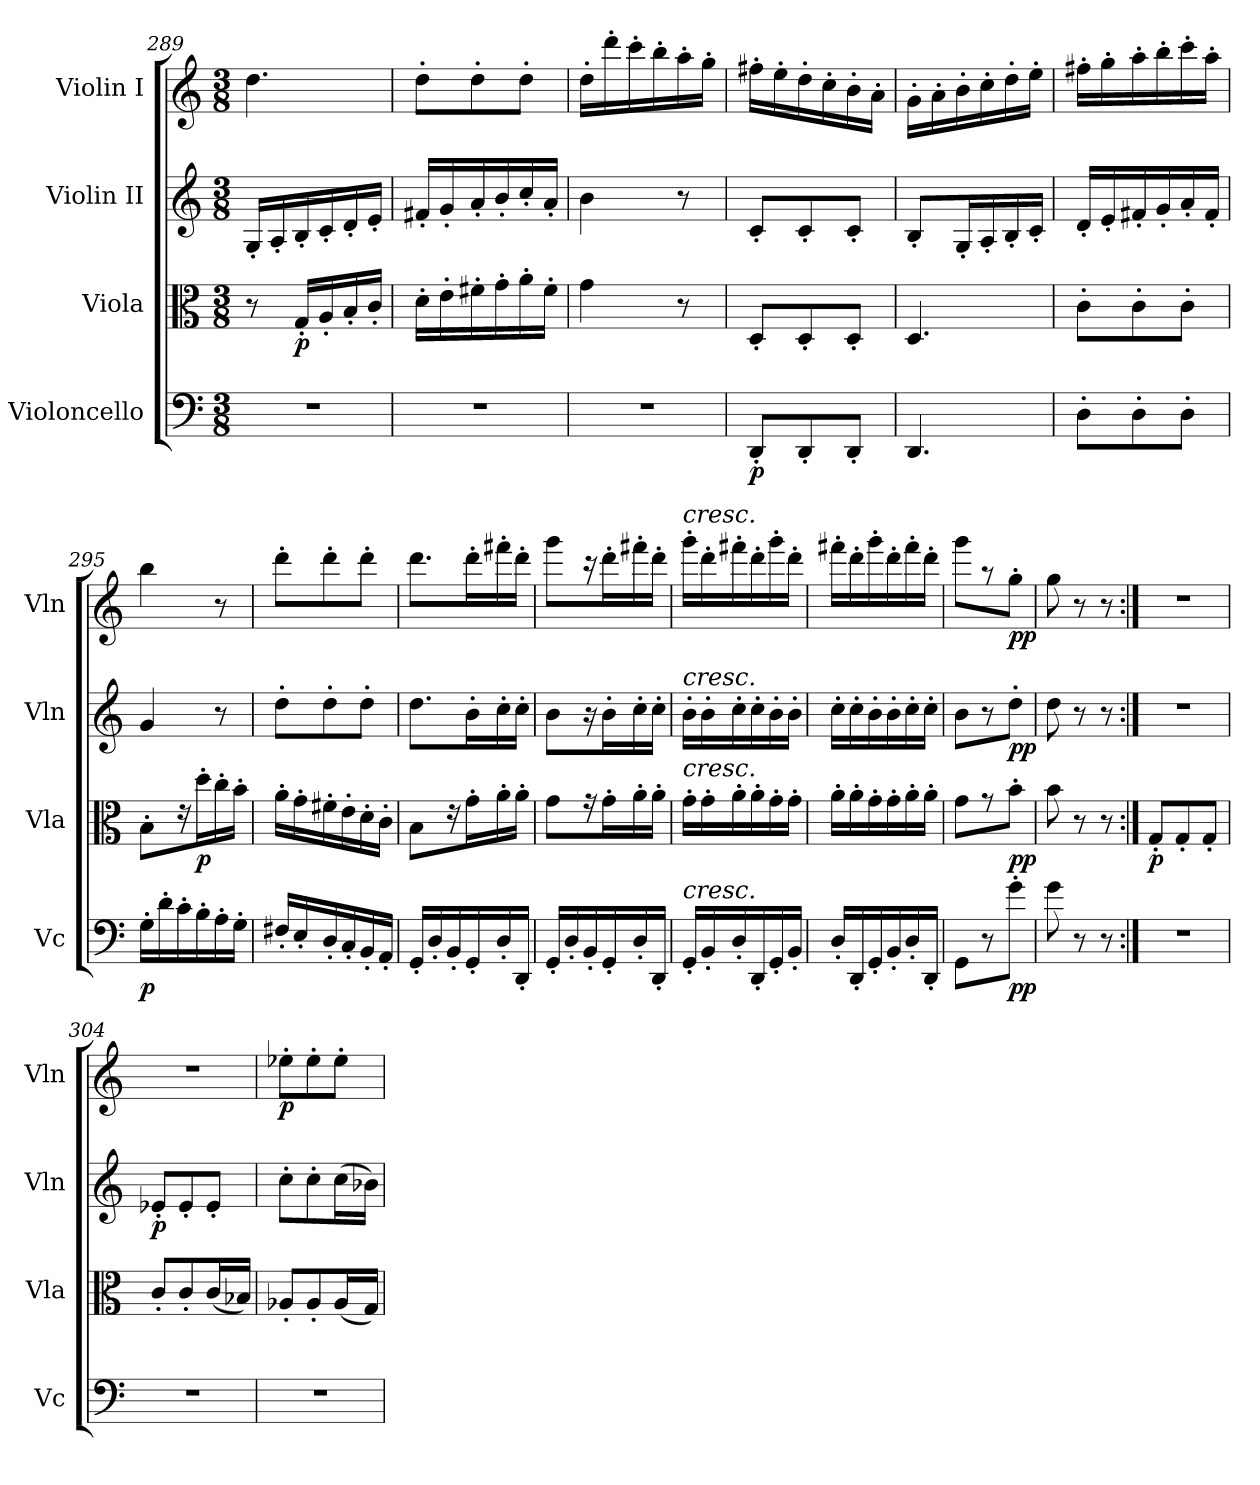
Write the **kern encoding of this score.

**kern	**dynam	**kern	**dynam	**kern	**dynam	**kern	**dynam
*part4	*part4	*part3	*part3	*part2	*part2	*part1	*part1
*staff4	*staff4	*staff3	*staff3	*staff2	*staff2	*staff1	*staff1
*I"Violoncello	*	*I"Viola	*	*I"Violin II	*	*I"Violin I	*
*I'Vc	*	*I'Vla	*	*I'Vln	*	*I'Vln	*
*clefF4	*	*clefC3	*	*clefG2	*	*clefG2	*
*k[]	*	*k[]	*	*k[]	*	*k[]	*
*M3/8	*	*M3/8	*	*M3/8	*	*M3/8	*
=289	=289	=289	=289	=289	=289	=289	=289
4.r	.	8r	.	16G'/LL	.	4.dd\	.
.	.	.	.	16A'/	.	.	.
!	!	!	!LO:DY:b	!	!	!	!
.	.	16G'/LL	p	16B'/	.	.	.
.	.	16A'/	.	16c'/	.	.	.
.	.	16B'/	.	16d'/	.	.	.
.	.	16c'/JJ	.	16e'/JJ	.	.	.
=290	=290	=290	=290	=290	=290	=290	=290
4.r	.	16d'\LL	.	16f#X'/LL	.	8dd'\L	.
.	.	16e'\	.	16g'/	.	.	.
.	.	16f#X'\	.	16a'/	.	8dd'\	.
.	.	16g'\	.	16b'/	.	.	.
.	.	16a'\	.	16cc'/	.	8dd'\J	.
.	.	16f#'\JJ	.	16a'/JJ	.	.	.
!!LO:LB:g=z
=291	=291	=291	=291	=291	=291	=291	=291
4.r	.	4g\	.	4b\	.	16dd'\LL	.
.	.	.	.	.	.	16ddd'\	.
.	.	.	.	.	.	16ccc'\	.
.	.	.	.	.	.	16bb'\	.
.	.	8r	.	8r	.	16aa'\	.
.	.	.	.	.	.	16gg'\JJ	.
=292	=292	=292	=292	=292	=292	=292	=292
!	!LO:DY:b	!	!	!	!	!	!
8DD'/L	p	8D'/L	.	8c'/L	.	16ff#X'\LL	.
.	.	.	.	.	.	16ee'\	.
8DD'/	.	8D'/	.	8c'/	.	16dd'\	.
.	.	.	.	.	.	16cc'\	.
8DD'/J	.	8D'/J	.	8c'/J	.	16b'\	.
.	.	.	.	.	.	16a'\JJ	.
=293	=293	=293	=293	=293	=293	=293	=293
4.DD/	.	4.D/	.	8B'/L	.	16g'\LL	.
.	.	.	.	.	.	16a'\	.
.	.	.	.	16G'/L	.	16b'\	.
.	.	.	.	16A'/	.	16cc'\	.
.	.	.	.	16B'/	.	16dd'\	.
.	.	.	.	16c'/JJ	.	16ee'\JJ	.
=294	=294	=294	=294	=294	=294	=294	=294
8D'\L	.	8c'\L	.	16d'/LL	.	16ff#X'\LL	.
.	.	.	.	16e'/	.	16gg'\	.
8D'\	.	8c'\	.	16f#X'/	.	16aa'\	.
.	.	.	.	16g'/	.	16bb'\	.
8D'\J	.	8c'\J	.	16a'/	.	16ccc'\	.
.	.	.	.	16f#'/JJ	.	16aa'\JJ	.
=295	=295	=295	=295	=295	=295	=295	=295
!	!LO:DY:b	!	!	!	!	!	!
16G'\LL	p	8B'\L	.	4g/	.	4bb\	.
16d'\	.	.	.	.	.	.	.
16c'\	.	16r	.	.	.	.	.
!	!	!	!LO:DY:b	!	!	!	!
16B'\	.	16dd'\L	p	.	.	.	.
16A'\	.	16cc'\	.	8r	.	8r	.
16G'\JJ	.	16b'\JJ	.	.	.	.	.
!!LO:PB:g=z
=296	=296	=296	=296	=296	=296	=296	=296
16F#X'/LL	.	16a'\LL	.	8dd'\L	.	8ddd'\L	.
16E'/	.	16g'\	.	.	.	.	.
16D'/	.	16f#X'\	.	8dd'\	.	8ddd'\	.
16C'/	.	16e'\	.	.	.	.	.
16BB'/	.	16d'\	.	8dd'\J	.	8ddd'\J	.
16AA'/JJ	.	16c'\JJ	.	.	.	.	.
=297	=297	=297	=297	=297	=297	=297	=297
16GG'/LL	.	8B\L	.	8.dd\L	.	8.ddd\L	.
16D'/	.	.	.	.	.	.	.
16BB'/	.	16r	.	.	.	.	.
16GG'/	.	16g'\L	.	16b'\L	.	16ddd'\L	.
16D'/	.	16a'\	.	16cc'\	.	16fff#X'\	.
16DD'/JJ	.	16a'\JJ	.	16cc'\JJ	.	16ddd'\JJ	.
=298	=298	=298	=298	=298	=298	=298	=298
16GG'/LL	.	8g\L	.	8b\L	.	8ggg\L	.
16D'/	.	.	.	.	.	.	.
16BB'/	.	16r	.	16r	.	16r	.
16GG'/	.	16g'\L	.	16b'\L	.	16ddd'\L	.
16D'/	.	16a'\	.	16cc'\	.	16fff#X'\	.
16DD'/JJ	.	16a'\JJ	.	16cc'\JJ	.	16ddd'\JJ	.
=299	=299	=299	=299	=299	=299	=299	=299
!	!	!	!	!	!	!LO:TX:a:i:t=cresc.	!
!	!	!	!	!LO:TX:a:i:t=cresc.	!	!	!
!	!	!LO:TX:a:i:t=cresc.	!	!	!	!	!
!LO:TX:a:i:t=cresc.	!	!	!	!	!	!	!
16GG'/LL	.	16g'\LL	.	16b'\LL	.	16ggg'\LL	.
16BB'/	.	16g'\	.	16b'\	.	16ddd'\	.
16D'/	.	16a'\	.	16cc'\	.	16fff#X'\	.
16DD'/	.	16a'\	.	16cc'\	.	16ddd'\	.
16GG'/	.	16g'\	.	16b'\	.	16ggg'\	.
16BB'/JJ	.	16g'\JJ	.	16b'\JJ	.	16ddd'\JJ	.
=300	=300	=300	=300	=300	=300	=300	=300
16D'/LL	.	16a'\LL	.	16cc'\LL	.	16fff#X'\LL	.
16DD'/	.	16a'\	.	16cc'\	.	16ddd'\	.
16GG'/	.	16g'\	.	16b'\	.	16ggg'\	.
16BB'/	.	16g'\	.	16b'\	.	16ddd'\	.
16D'/	.	16a'\	.	16cc'\	.	16fff#'\	.
16DD'/JJ	.	16a'\JJ	.	16cc'\JJ	.	16ddd'\JJ	.
=301	=301	=301	=301	=301	=301	=301	=301
8GG\L	.	8g\L	.	8b\L	.	8ggg\L	.
8r	.	8r	.	8r	.	8r	.
!	!LO:DY:b	!	!LO:DY:b	!	!LO:DY:b	!	!LO:DY:b
8g'\J	pp	8b'\J	pp	8dd'\J	pp	8gg'\J	pp
!!LO:LB:g=z
=302	=302	=302	=302	=302	=302	=302	=302
8g\	.	8b\	.	8dd\	.	8gg\	.
8r	.	8r	.	8r	.	8r	.
8r	.	8r	.	8r	.	8r	.
=303:|!	=303:|!	=303:|!	=303:|!	=303:|!	=303:|!	=303:|!	=303:|!
!	!	!	!LO:DY:b	!	!	!	!
4.r	.	8G'/L	p	4.r	.	4.r	.
.	.	8G'/	.	.	.	.	.
.	.	8G'/J	.	.	.	.	.
=304	=304	=304	=304	=304	=304	=304	=304
!	!	!	!	!	!LO:DY:b	!	!
4.r	.	8c'/L	.	8e-X'/L	p	4.r	.
.	.	8c'/	.	8e-'/	.	.	.
.	.	(16c/L	.	8e-'/J	.	.	.
.	.	16B-X/JJ)	.	.	.	.	.
=305	=305	=305	=305	=305	=305	=305	=305
!	!	!	!	!	!	!	!LO:DY:b
4.r	.	8A-X'/L	.	8cc'\L	.	8ee-X'\L	p
.	.	8A-'/	.	8cc'\	.	8ee-'\	.
.	.	(16A-/L	.	(16cc\L	.	8ee-'\J	.
.	.	16G/JJ)	.	16b-X\JJ)	.	.	.
=	=	=	=	=	=	=	=
*-	*-	*-	*-	*-	*-	*-	*-
